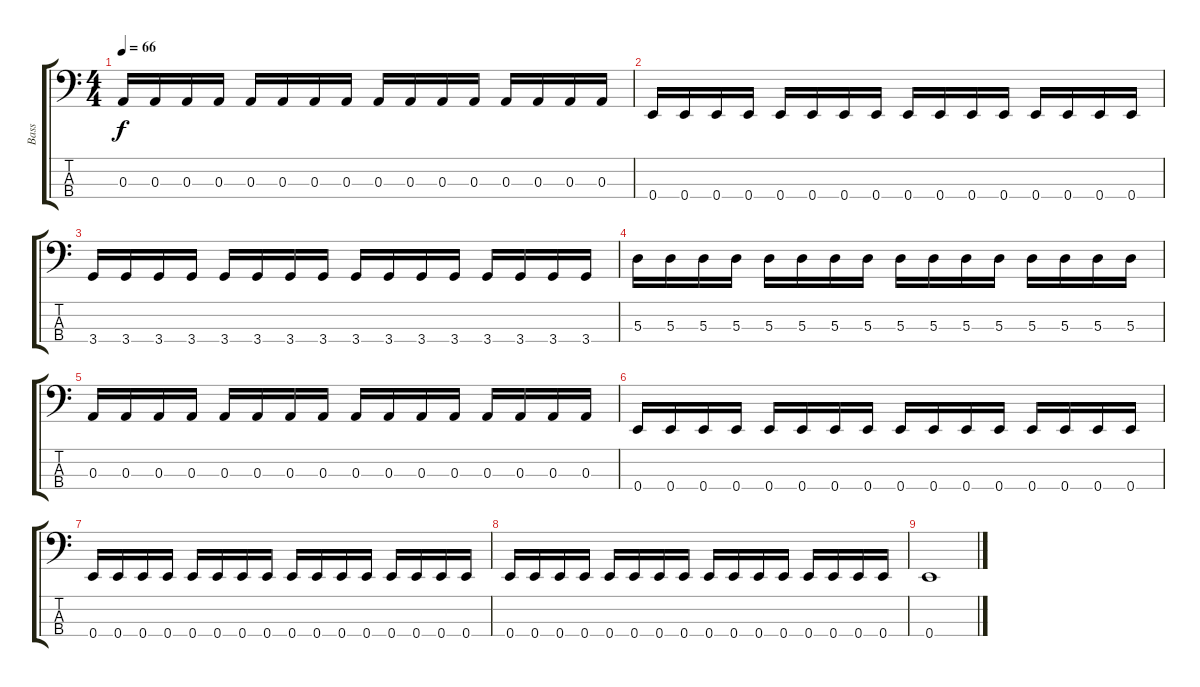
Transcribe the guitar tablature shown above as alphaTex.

\track ("Bass" "Bass") {instrument slapbass1}
\staff {score tabs}
\tuning (G2 D2 A1 E1) {hide}
\ts (4 4)
\tempo 66
\clef f4
\ks c
0.3.16{dy f} 0.3.16 0.3.16 0.3.16 0.3.16 0.3.16 0.3.16 0.3.16 0.3.16 0.3.16 0.3.16 0.3.16 0.3.16 0.3.16 0.3.16 0.3.16 |
0.4.16 0.4.16 0.4.16 0.4.16 0.4.16 0.4.16 0.4.16 0.4.16 0.4.16 0.4.16 0.4.16 0.4.16 0.4.16 0.4.16 0.4.16 0.4.16 |
3.4.16 3.4.16 3.4.16 3.4.16 3.4.16 3.4.16 3.4.16 3.4.16 3.4.16 3.4.16 3.4.16 3.4.16 3.4.16 3.4.16 3.4.16 3.4.16 |
5.3.16 5.3.16 5.3.16 5.3.16 5.3.16 5.3.16 5.3.16 5.3.16 5.3.16 5.3.16 5.3.16 5.3.16 5.3.16 5.3.16 5.3.16 5.3.16 |
0.3.16 0.3.16 0.3.16 0.3.16 0.3.16 0.3.16 0.3.16 0.3.16 0.3.16 0.3.16 0.3.16 0.3.16 0.3.16 0.3.16 0.3.16 0.3.16 |
0.4.16 0.4.16 0.4.16 0.4.16 0.4.16 0.4.16 0.4.16 0.4.16 0.4.16 0.4.16 0.4.16 0.4.16 0.4.16 0.4.16 0.4.16 0.4.16 |
0.4.16 0.4.16 0.4.16 0.4.16 0.4.16 0.4.16 0.4.16 0.4.16 0.4.16 0.4.16 0.4.16 0.4.16 0.4.16 0.4.16 0.4.16 0.4.16 |
0.4.16 0.4.16 0.4.16 0.4.16 0.4.16 0.4.16 0.4.16 0.4.16 0.4.16 0.4.16 0.4.16 0.4.16 0.4.16 0.4.16 0.4.16 0.4.16 |
0.4.1
